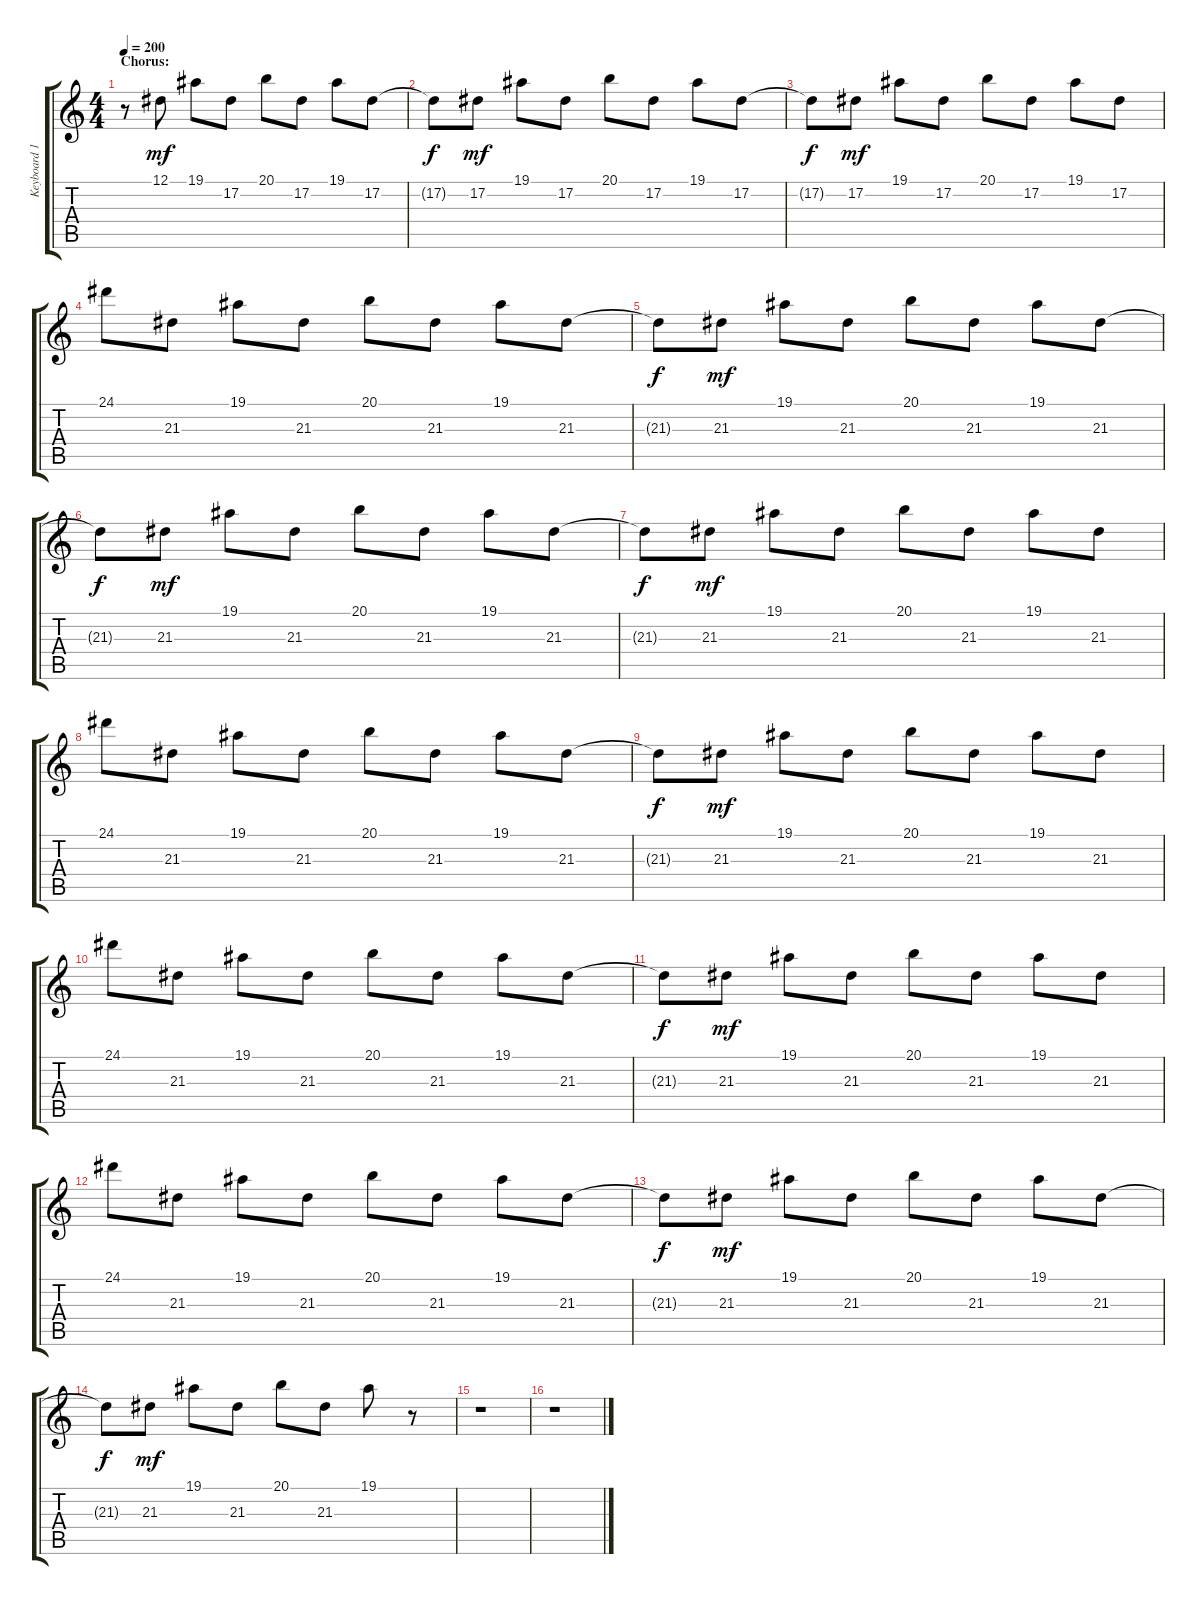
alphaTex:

\track ("Keyboard 1" "Keyboard 1") {instrument fx5brightness}
\staff {score tabs}
\tuning (Eb4 Bb3 Gb3 Db3 Ab2 Eb2) {hide}
\ts (4 4)
\section ("" "Chorus:")
\tempo 200
\clef g2
\ks c
r.8{dy mf} 12.1.8 19.1.8 17.2.8 20.1.8 17.2.8 19.1.8 17.2.8 |
17.2{t}.8{dy f} 17.2.8{dy mf} 19.1.8 17.2.8 20.1.8 17.2.8 19.1.8 17.2.8 |
17.2{t}.8{dy f} 17.2.8{dy mf} 19.1.8 17.2.8 20.1.8 17.2.8 19.1.8 17.2.8 |
24.1.8 21.3.8 19.1.8 21.3.8 20.1.8 21.3.8 19.1.8 21.3.8 |
21.3{t}.8{dy f} 21.3.8{dy mf} 19.1.8 21.3.8 20.1.8 21.3.8 19.1.8 21.3.8 |
21.3{t}.8{dy f} 21.3.8{dy mf} 19.1.8 21.3.8 20.1.8 21.3.8 19.1.8 21.3.8 |
21.3{t}.8{dy f} 21.3.8{dy mf} 19.1.8 21.3.8 20.1.8 21.3.8 19.1.8 21.3.8 |
24.1.8 21.3.8 19.1.8 21.3.8 20.1.8 21.3.8 19.1.8 21.3.8 |
21.3{t}.8{dy f} 21.3.8{dy mf} 19.1.8 21.3.8 20.1.8 21.3.8 19.1.8 21.3.8 |
24.1.8 21.3.8 19.1.8 21.3.8 20.1.8 21.3.8 19.1.8 21.3.8 |
21.3{t}.8{dy f} 21.3.8{dy mf} 19.1.8 21.3.8 20.1.8 21.3.8 19.1.8 21.3.8 |
24.1.8 21.3.8 19.1.8 21.3.8 20.1.8 21.3.8 19.1.8 21.3.8 |
21.3{t}.8{dy f} 21.3.8{dy mf} 19.1.8 21.3.8 20.1.8 21.3.8 19.1.8 21.3.8 |
21.3{t}.8{dy f} 21.3.8{dy mf} 19.1.8 21.3.8 20.1.8 21.3.8 19.1.8 r.8 |
r.1 |
r.1
